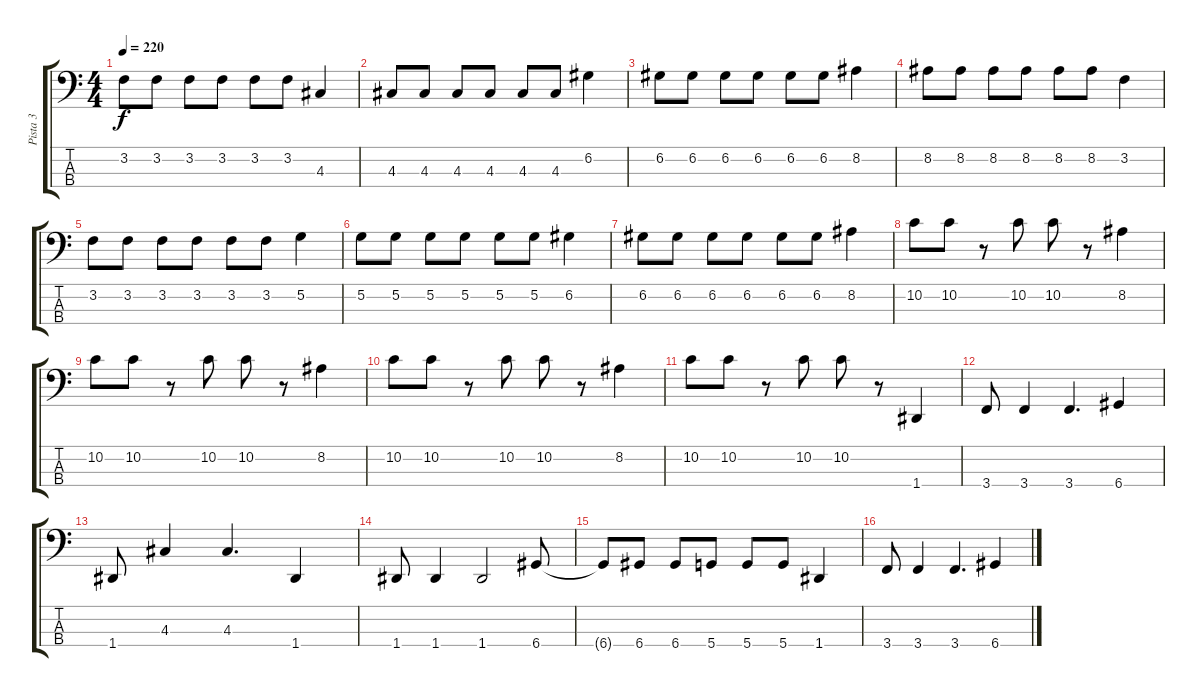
\track ("Pista 3" "Pista 3") {instrument electricbassfinger}
\staff {score tabs}
\tuning (G2 D2 A1 D1) {hide}
\ts (4 4)
\tempo 220
\clef f4
\ks c
3.2.8{dy f} 3.2.8 3.2.8 3.2.8 3.2.8 3.2.8 4.3.4 |
4.3.8 4.3.8 4.3.8 4.3.8 4.3.8 4.3.8 6.2.4 |
6.2.8 6.2.8 6.2.8 6.2.8 6.2.8 6.2.8 8.2.4 |
8.2.8 8.2.8 8.2.8 8.2.8 8.2.8 8.2.8 3.2.4 |
3.2.8 3.2.8 3.2.8 3.2.8 3.2.8 3.2.8 5.2.4 |
5.2.8 5.2.8 5.2.8 5.2.8 5.2.8 5.2.8 6.2.4 |
6.2.8 6.2.8 6.2.8 6.2.8 6.2.8 6.2.8 8.2.4 |
10.2.8 10.2.8 r.8 10.2.8 10.2.8 r.8 8.2.4 |
10.2.8 10.2.8 r.8 10.2.8 10.2.8 r.8 8.2.4 |
10.2.8 10.2.8 r.8 10.2.8 10.2.8 r.8 8.2.4 |
10.2.8 10.2.8 r.8 10.2.8 10.2.8 r.8 1.4.4 |
3.4.8 3.4.4 3.4.4{d} 6.4.4 |
1.4.8 4.3.4 4.3.4{d} 1.4.4 |
1.4.8 1.4.4 1.4.2 6.4.8 |
6.4{t}.8 6.4.8 6.4.8 5.4.8 5.4.8 5.4.8 1.4.4 |
3.4.8 3.4.4 3.4.4{d} 6.4.4
